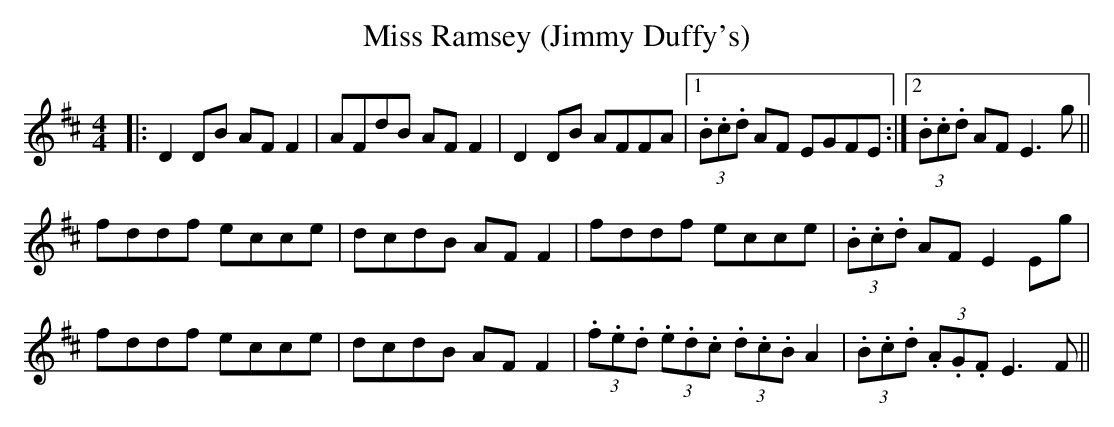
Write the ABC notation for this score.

X:1
T:Miss Ramsey (Jimmy Duffy's)
M:4/4
L:1/8
K:D
|:D2DB AFF2|AFdB AFF2|D2DB AFFA|\
[1 (3.B.c.d AF EGFE:|[2 (3.B.c.d AF E3g||!
fddf ecce|dcdB AFF2|fddf ecce|(3.B.c.d AF E2Eg|!
fddf ecce|dcdB AFF2|(3.f.e.d (3.e.d.c (3.d.c.B A2|(3.B.c.d (3.A.G.F E3F||!
